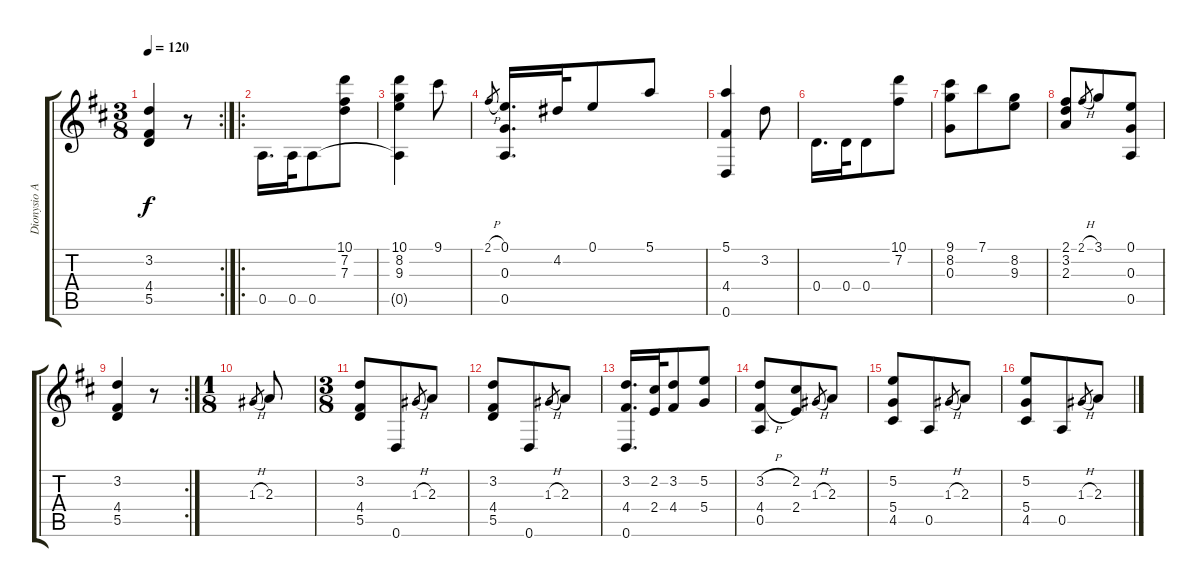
\track ("Dionysio Aguado" "Dionysio A") {instrument acousticguitarnylon}
\staff {score tabs}
\tuning (E4 B3 G3 D3 A2 D2) {hide}
\rc 2
\ts (3 8)
\tempo 120
\clef g2
\ks d
(3.2 4.4 5.5).4{dy f} r.8 |
\ro
0.5.16{d} 0.5.32 0.5.8 (10.1 7.2 7.3).8 |
(10.1 8.2 9.3 0.5{t}).4 9.1.8 |
2.1{h}.8{gr} (0.1 0.3 0.5).16{d} 4.2.32 0.1.8 5.1.8 |
(5.1 4.4 0.6).4 3.2.8 |
0.4.16{d} 0.4.32 0.4.8 (10.1 7.2).8 |
(9.1 8.2 0.3).8 7.1.8 (8.2 9.3).8 |
(2.1 3.2 2.3).8 2.1{h}.8{gr} 3.1.8 (0.1 0.3 0.5).8 |
\rc 2
(3.2 4.4 5.5).4 r.8 |
\ts (1 8)
1.3{h}.8{gr} 2.3.8 |
\ts (3 8)
(3.2 4.4 5.5).8 0.6.8 1.3{h}.8{gr} 2.3.8 |
(3.2 4.4 5.5).8 0.6.8 1.3{h}.8{gr} 2.3.8 |
(3.2 4.4 0.6).16{d} (2.2 2.4).32 (3.2 4.4).8 (5.2 5.4).8 |
(3.2{h} 4.4{h} 0.5).8 (2.2 2.4).8 1.3{h}.8{gr} 2.3.8 |
(5.2 5.4 4.5).8 0.5.8 1.3{h}.8{gr} 2.3.8 |
(5.2 5.4 4.5).8 0.5.8 1.3{h}.8{gr} 2.3.8
